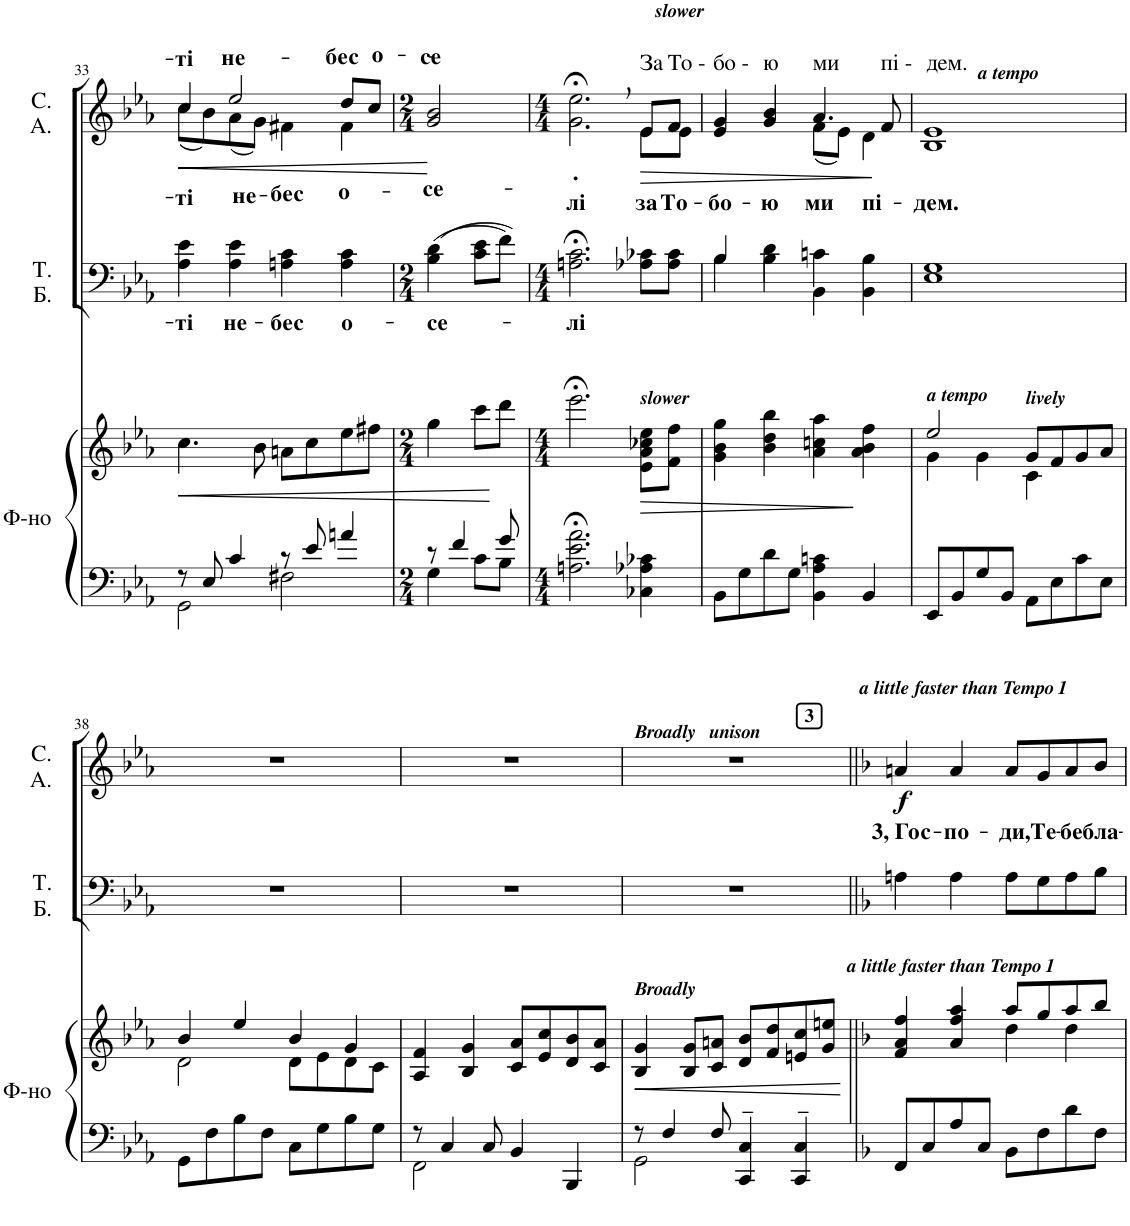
**kern	**kern	**dynam	**kern	**text	**kern	**text	**text	**dynam	**harte
*part3	*part3	*part3	*part2	*part2	*part1	*part1	*part1	*part1	*part1
*staff4	*staff3	*staff3/4	*staff2	*staff2	*staff1	*staff1	*staff1	*staff1	*
*I"Ф-но	*	*	*I"Т. Б.	*	*I"С. А.	*	*	*	*
!!LO:PB:g=z
*clefF4	*clefG2	*	*clefF4	*	*clefG2	*	*	*	*
*k[b-e-a-]	*k[b-e-a-]	*	*k[b-e-a-]	*	*k[b-e-a-]	*	*	*	*
*M4/4	*M4/4	*	*M4/4	*	*M4/4	*	*	*	*
=33	=33	=33	=33	=33	=33	=33	=33	=33	=33
*^	*	*	*	*	*	*	*	*	*
!	!	!	!LO:HP:b	!	!LO:LY:b	!	!LO:LY:b	!LO:LY:a	!LO:HP:b	!
*	*	*	*	*	*	*^	*	*	*	*
8r	2GG\	4.cc\	<	4A-\ 4e-\	ті	4cc/	(8cc\L	-ті	-ті	<	.
8E-/	.	.	.	.	.	.	8b-\)	.	.	.	.
!	!	!	!	!	!LO:LY:b	!	!	!LO:LY:b	!LO:LY:a	!	!
4c/	.	.	.	4A-\ 4e-\	не-	2ee-/	(8a-\	не-	не-	.	.
.	.	8b-\	.	.	.	.	8g\J)	.	.	.	.
!	!	!	!	!	!LO:LY:b	!	!	!LO:LY:b	!	!	!
8r	2F#X\	8an\L	.	4An\ 4c\	-бес	.	4f#X\	бес	.	.	.
8e-/	.	8cc\	.	.	.	.	.	.	.	.	.
!	!	!	!	!	!LO:LY:b	!	!	!	!LO:LY:a	!	!
!	!	!	!	!	!	!	!	!LO:LY:b	!	!	!
4an/	.	8ee-\	.	4A\ 4c\	о-	8dd/L	4f#\	о-	-бес	.	.
!	!	!	!	!	!	!	!	!	!LO:LY:a	!	!
.	.	8ff#X\J	.	.	.	8cc/J	.	.	о-	.	.
*v	*v	*	*	*	*	*v	*v	*	*	*	*
.	.	.	.	.	.	.	.	[	.
=34	=34	=34	=34	=34	=34	=34	=34	=34	=34
*M2/4	*M2/4	*	*M2/4	*	*M2/4	*	*	*	*
*^	*	*	*	*	*	*	*	*	*
!	!	!	!	!	!LO:LY:b	!	!LO:LY:b	!LO:LY:a	!	!
8r	4G\	4gg\	.	((4B-\ 4d\	-се-	2g/ 2b-/	се-	-се-	.	.
4f/	.	.	.	.	.	.	.	.	.	.
.	8c\L	8ccc\L	.	8c\ 8e-\L	.	.	.	.	.	.
8g/	8B-\J	8ddd\J	[	8f\J))	.	.	.	.	.	.
*v	*v	*	*	*	*	*	*	*	*	*
=35	=35	=35	=35	=35	=35	=35	=35	=35	=35
*M4/4	*M4/4	*	*M4/4	*	*M4/4	*	*	*	*
*^	*	*	*	*	*	*	*	*	*
!	!	!	!	!	!LO:LY:b	!	!LO:LY:b	!LO:LY:b	!	!
*v	*v	*	*	*	*	*^	*	*	*	*
2.An\;< 2.e-\;< 2.a-\;<	2.eee-;<\	.	2.An\;< 2.c\;<	-лі	2.ee-;<,\	2.g\	-.	-лі	.	.
!	!	!	!	!	!LO:TX:a:Bi:t=slower	!	!	!	!	!
!	!LO:TX:a:Bi:t=slower	!	!	!	!	!	!	!	!	!
!	!	!LO:HP:b	!	!	!	!	!	!LO:LY:b	!LO:HP:b	!LO:H:kt=За
4C-X\ 4A-X\ 4c-X\	8e-\ 8a-\ 8cc-X\ 8ee-\L	>	8A-X\ 8c-X\L	.	8e-/L	8e-\L	.	за	>	N
!	!	!	!	!	!	!	!	!LO:LY:b	!	!LO:H:kt=То -
.	8f\ 8ff\J	.	8A-\ 8c-\J	.	8f/J	8e-\J	.	То-	.	N
=36	=36	=36	=36	=36	=36	=36	=36	=36	=36	=36
*	*	*	*^	*	*	*	*	*	*	*
!	!	!	!	!	!	!	!	!	!LO:LY:b	!	!LO:H:kt=бо -
8BB-\L	4g\ 4b-\ 4gg\	.	4B-/	4B-\	.	4g/	4e-/	.	-бо-	.	N
8G\	.	.	.	.	.	.	.	.	.	.	.
!	!	!	!	!	!	!	!	!	!LO:LY:b	!	!LO:H:kt=ю
8d\	4b-\ 4dd\ 4bb-\	.	4d\	4B-\	.	4b-/	4g/	.	-ю	.	N
8G\J	.	.	.	.	.	.	.	.	.	.	.
!	!	!	!	!	!	!	!	!	!LO:LY:b	!	!LO:H:kt=ми
4BB-\ 4A-\ 4cn\	4a-\ 4ccn\ 4aa-\	.	4cn\	4BB-\	.	4.a-/	(8f\L	.	ми	.	N
.	.	.	.	.	.	.	8e-\J)	.	.	.	.
!	!	!	!	!	!	!	!	!	!LO:LY:b	!	!
4BB-/	4a-\ 4b-\ 4ff\	]	4B-\	4BB-\	.	.	4d\	.	пі-	.	.
!	!	!	!	!	!	!	!	!	!	!	!LO:H:kt=пі -
.	.	.	.	.	.	8f/	.	.	.	]	N
*	*	*	*v	*v	*	*	*	*	*	*	*
*	*	*	*	*	*v	*v	*	*	*	*
=37	=37	=37	=37	=37	=37	=37	=37	=37	=37
*	*^	*	*	*	*	*	*	*	*
!	!	!	!	!	!	!LO:TX:a:Bi:t=a tempo	!	!	!	!
!	!LO:TX:a:Bi:t=a tempo	!	!	!	!	!	!	!	!	!
!	!	!	!	!	!	!	!	!LO:LY:b	!	!LO:H:kt=дем.
8EE-/L	2ee-/	4g\	.	1E- 1G	.	1B- 1e-	.	-дем.	.	N
8BB-/	.	.	.	.	.	.	.	.	.	.
8G/	.	4g\	.	.	.	.	.	.	.	.
8BB-/J	.	.	.	.	.	.	.	.	.	.
!	!LO:TX:a:Bi:t=lively	!	!	!	!	!	!	!	!	!
8AA-\L	8g/L	4c\	.	.	.	.	.	.	.	.
8E-\	8f/	.	.	.	.	.	.	.	.	.
8c\	8g/	4ryy	.	.	.	.	.	.	.	.
8E-\J	8a-/J	.	.	.	.	.	.	.	.	.
!!LO:LB:g=z
=38	=38	=38	=38	=38	=38	=38	=38	=38	=38	=38
8GG\L	4b-/	2d\	.	1r	.	1r	.	.	.	.
8F\	.	.	.	.	.	.	.	.	.	.
8B-\	4ee-/	.	.	.	.	.	.	.	.	.
8F\J	.	.	.	.	.	.	.	.	.	.
8C\L	4b-/	8d\L	.	.	.	.	.	.	.	.
8G\	.	8e-\	.	.	.	.	.	.	.	.
8B-\	4g/	8d\	.	.	.	.	.	.	.	.
8G\J	.	8c\J	.	.	.	.	.	.	.	.
*	*v	*v	*	*	*	*	*	*	*	*
=39	=39	=39	=39	=39	=39	=39	=39	=39	=39
*^	*	*	*	*	*	*	*	*	*
8r	2FF\	4A-/ 4f/	.	1r	.	1r	.	.	.	.
4C/	.	.	.	.	.	.	.	.	.	.
.	.	4B-/ 4g/	.	.	.	.	.	.	.	.
8C/	.	.	.	.	.	.	.	.	.	.
4BB-/	2ryy	8c/ 8a-/L	.	.	.	.	.	.	.	.
.	.	8e-/ 8cc/	.	.	.	.	.	.	.	.
4BBB-/	.	8d/ 8b-/	.	.	.	.	.	.	.	.
.	.	8c/ 8a-/J	.	.	.	.	.	.	.	.
=40	=40	=40	=40	=40	=40	=40	=40	=40	=40	=40
!	!	!	!	!	!	!LO:TX:a:Bi:t=Broadly   unison	!	!	!	!
!	!	!LO:TX:a:Bi:t=Broadly	!	!	!	!	!	!	!	!
!	!	!	!LO:HP:b	!	!	!	!	!	!	!
8r	2GG\	4B-/ 4g/	<	1r	.	1r	.	.	.	.
4F/	.	.	.	.	.	.	.	.	.	.
.	.	8B-/ 8g/L	.	.	.	.	.	.	.	.
8F/	.	8c/ 8an/J	.	.	.	.	.	.	.	.
4C~/	4CC/	8d/ 8b-/L	.	.	.	.	.	.	.	.
.	.	8f/ 8dd/	.	.	.	.	.	.	.	.
4C~/	4CC/	8en/ 8cc/	.	.	.	.	.	.	.	.
.	.	8g/ 8een/J	.	.	.	.	.	.	.	.
*v	*v	*	*	*	*	*	*	*	*	*
.	.	[	.	.	.	.	.	.	.
!!LO:REH:place=s1:a:B:cj:t=3
=41||	=41||	=41||	=41||	=41||	=41||	=41||	=41||	=41||	=41||
*k[b-]	*k[b-]	*	*k[b-]	*	*k[b-]	*	*	*	*
*	*^	*	*	*	*	*	*	*	*
!	!	!	!	!	!	!LO:TX:a:Bi:t=a little faster than Tempo 1	!	!	!	!
!	!LO:TX:a:Bi:t=a little faster than Tempo 1	!	!	!	!	!	!	!	!	!
!	!	!	!	!	!	!	!	!LO:LY:b	!LO:DY:b	!
8FF/L	4a/ 4ff/	4f/	.	4An\	.	4an/	.	3, Гос-	f	.
8C/	.	.	.	.	.	.	.	.	.	.
!	!	!	!	!	!	!	!	!LO:LY:b	!	!
8A/	4ff/ 4aa/	4a/	.	4A\	.	4a/	.	-по-	.	.
8C/J	.	.	.	.	.	.	.	.	.	.
!	!	!	!	!	!	!	!	!LO:LY:b	!	!
8BB-\L	8aa/L	4dd\	.	8A\L	.	8a/L	.	-ди,	.	.
!	!	!	!	!	!	!	!	!LO:LY:b	!	!
8F\	8gg/	.	.	8G\	.	8g/	.	Те-	.	.
!	!	!	!	!	!	!	!	!LO:LY:b	!	!
8d\	8aa/	4dd\	.	8A\	.	8a/	.	-бе	.	.
!	!	!	!	!	!	!	!	!LO:LY:b	!	!
8F\J	8bb-/J	.	.	8B-\J	.	8b-/J	.	бла-	.	.
*	*v	*v	*	*	*	*	*	*	*	*
=	=	=	=	=	=	=	=	=	=
*-	*-	*-	*-	*-	*-	*-	*-	*-	*-
